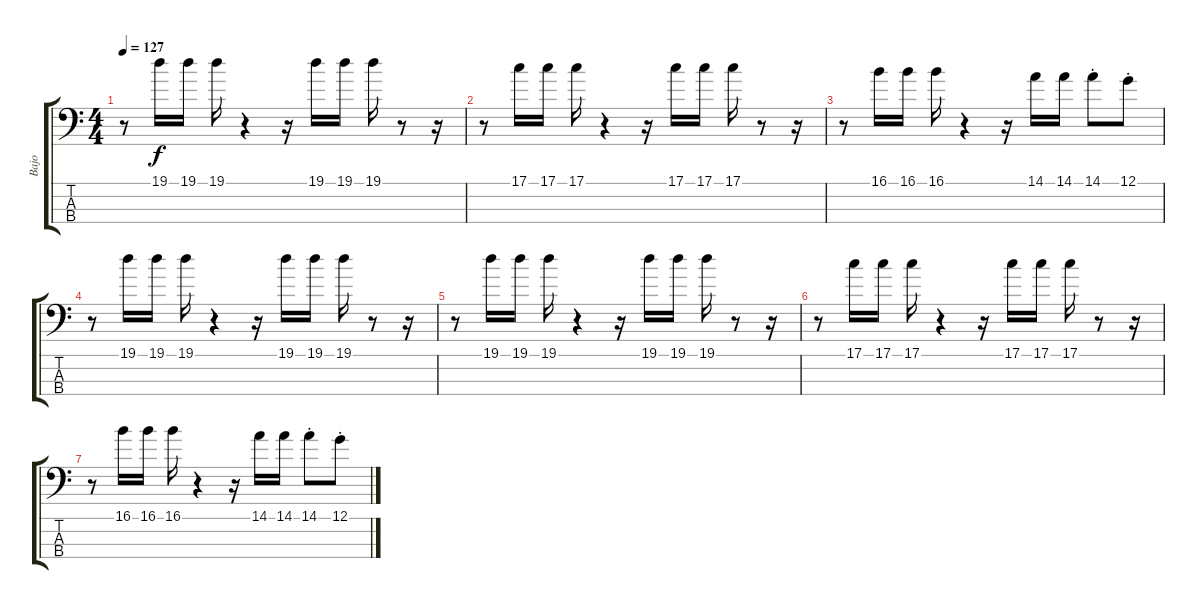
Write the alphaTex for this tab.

\track ("Bajo" "Bajo") {instrument electricbassfinger}
\staff {score tabs}
\tuning (G2 D2 A1 E1) {hide}
\ts (4 4)
\tempo 127
\clef f4
\ks c
r.8{dy f} 19.1.16 19.1.16 19.1.16 r.4 r.16 19.1.16 19.1.16 19.1.16 r.8 r.16 |
r.8 17.1.16 17.1.16 17.1.16 r.4 r.16 17.1.16 17.1.16 17.1.16 r.8 r.16 |
r.8 16.1.16 16.1.16 16.1.16 r.4 r.16 14.1.16 14.1.16 14.1{st}.8 12.1{st}.8 |
r.8 19.1.16 19.1.16 19.1.16 r.4 r.16 19.1.16 19.1.16 19.1.16 r.8 r.16 |
r.8 19.1.16 19.1.16 19.1.16 r.4 r.16 19.1.16 19.1.16 19.1.16 r.8 r.16 |
r.8 17.1.16 17.1.16 17.1.16 r.4 r.16 17.1.16 17.1.16 17.1.16 r.8 r.16 |
r.8 16.1.16 16.1.16 16.1.16 r.4 r.16 14.1.16 14.1.16 14.1{st}.8 12.1{st}.8
